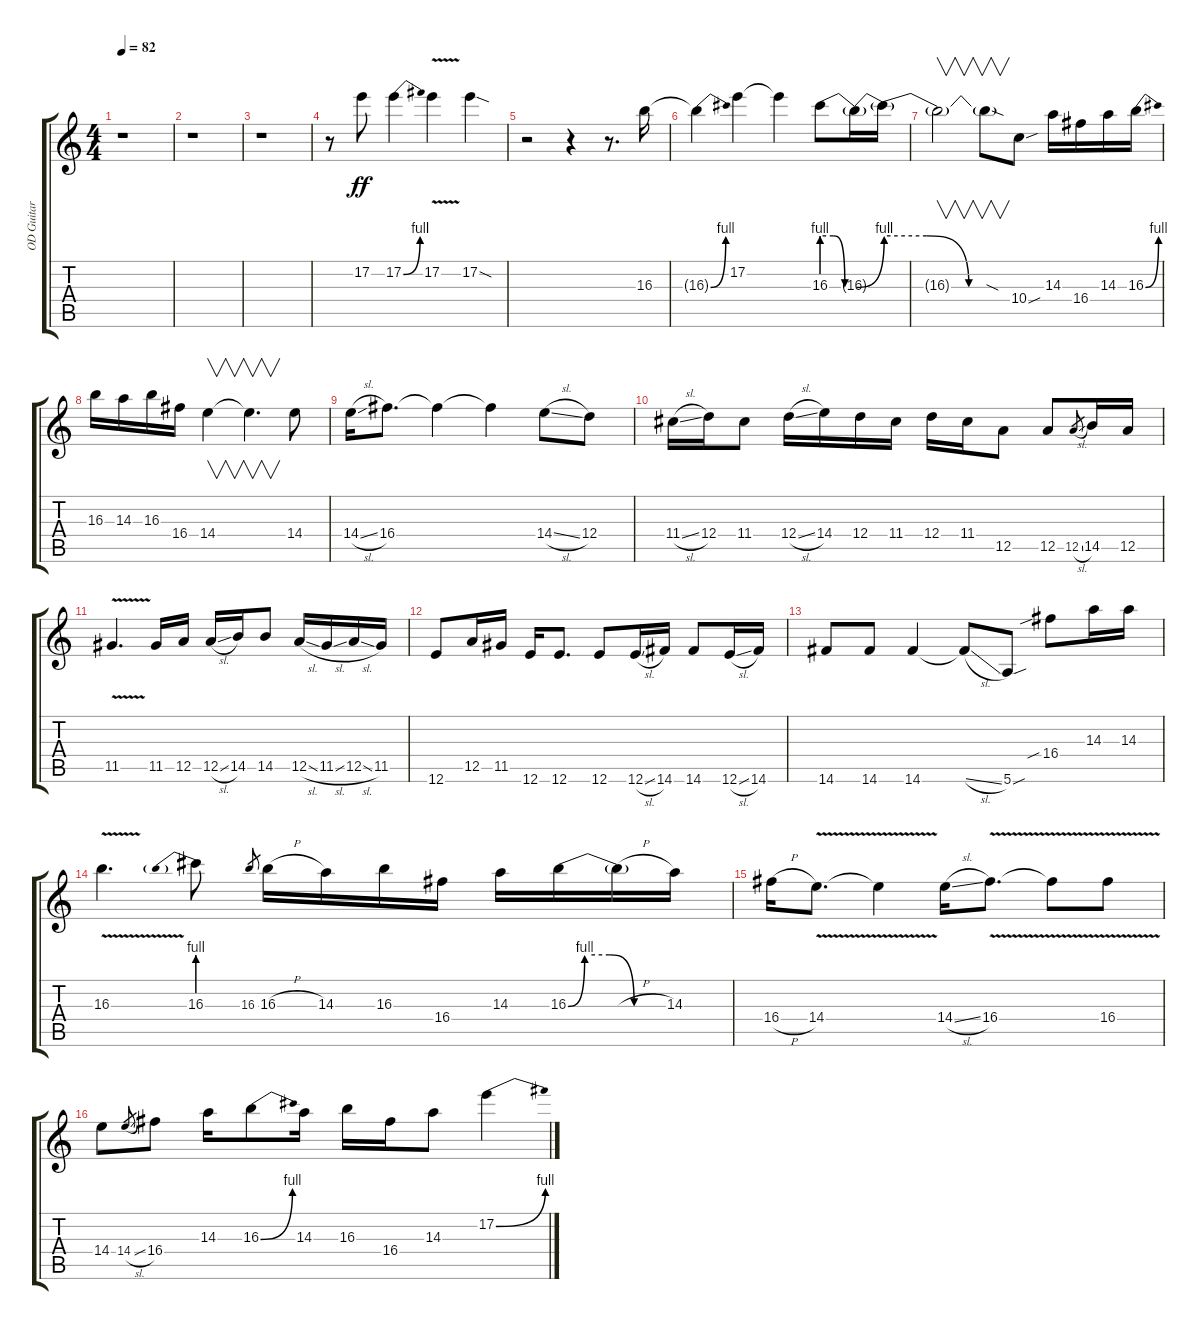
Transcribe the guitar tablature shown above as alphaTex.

\track ("OD Guitar" "OD Guitar") {instrument overdrivenguitar}
\staff {score tabs}
\tuning (E4 B3 G3 D3 A2 E2) {hide}
\ts (4 4)
\tempo 82
\clef g2
\ks c
r.1{dy f} |
r.1 |
r.1 |
r.8 17.2.8{dy ff} 17.2{be (bend 0 0 60 4)}.4 17.2{v}.4 17.2{sod}.4 |
r.2 r.4 r.8{d} 16.3.16 |
16.3{be (bend 0 0 60 4) t}.4 17.2.4 17.2{t}.4 16.3{be (custom 0 4 20 4 40 0 60 0)}.8 16.3{be (bend 0 0 60 4) t}.16 16.3{be (custom 0 4 20 4 40 0 60 0) t}.16 |
16.3{t}.2{v} 16.3{sod t}.8{v} 10.4{sou}.8 14.3.16 16.4.16 14.3.16 16.3{be (bend 0 0 60 4)}.16 |
16.3.16 14.3.16 16.3.16 16.4.16 14.4.4{v} 14.4{t}.4{v d} 14.4.8 |
14.4{sl}.16 16.4.8{d} 16.4{t}.4 16.4{t}.4 14.4{sl}.8 12.4.8 |
11.4{sl}.16 12.4.16 11.4.8 12.4{sl}.16 14.4.16 12.4.16 11.4.16 12.4.16 11.4.16 12.5.8 12.5.8 12.5{sl}.8{gr} 14.5.16 12.5.16 |
11.5{v}.4{d} 11.5.16 12.5.16 12.5{sl}.16 14.5.16 14.5.8 12.5{sl}.16 11.5{sl}.16 12.5{sl}.16 11.5.16 |
12.6.8 12.5.16 11.5.16 12.6.16 12.6.8{d} 12.6.8 12.6{sl}.16 14.6.16 14.6.8 12.6{sl}.16 14.6.16 |
14.6.8 14.6.8 14.6.4 14.6{sl t}.8 5.6{sou}.8 16.4{sib}.8 14.3.16 14.3.16 |
16.3{v}.4{d} 16.3{be (prebend 0 4 60 4)}.8 16.3.8{gr} 16.3{h}.16 14.3.16 16.3.16 16.4.16 14.3.16 16.3{be (custom 0 0 10 4 25 4 40 0 60 0)}.16 16.3{h t}.16 14.3.16 |
16.4{h}.16 14.4{v}.8{d} 14.4{v t}.4 14.4{sl}.16 16.4{v}.8{d} 16.4{v t}.8 16.4{v}.8 |
14.4.8 14.4{sl}.8{gr} 16.4.8 14.3.16 16.3{be (bend 0 0 60 4)}.8 14.3.16 16.3.16 16.4.16 14.3.8 17.2{be (bend 0 0 60 4)}.4
